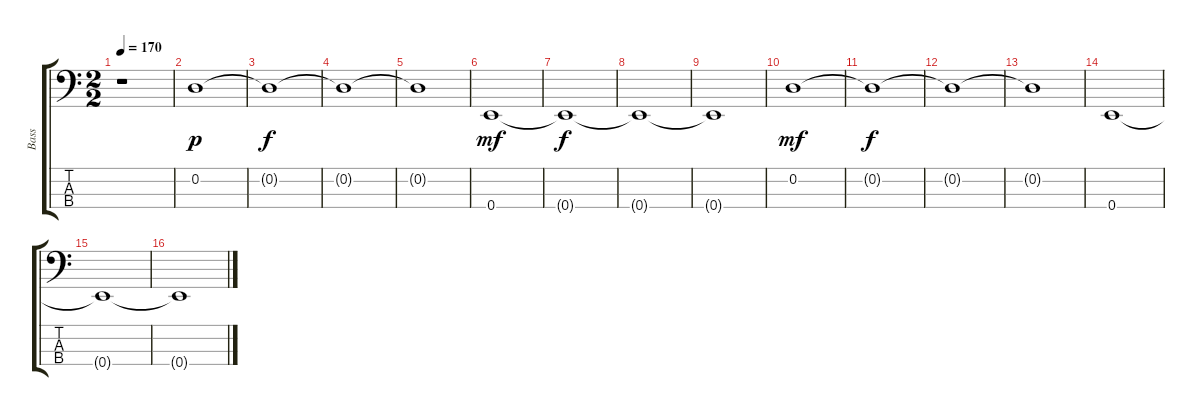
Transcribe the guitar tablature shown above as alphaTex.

\track ("Bass" "Bass") {instrument electricbassfinger}
\staff {score tabs}
\tuning (G2 D2 A1 E1) {hide}
\ts (2 2)
\tempo 170
\clef f4
\ks c
r.1{dy f} |
0.2.1{dy p} |
0.2{t}.1{dy f} |
0.2{t}.1 |
0.2{t}.1 |
0.4.1{dy mf} |
0.4{t}.1{dy f} |
0.4{t}.1 |
0.4{t}.1 |
0.2.1{dy mf} |
0.2{t}.1{dy f} |
0.2{t}.1 |
0.2{t}.1 |
0.4.1 |
0.4{t}.1 |
0.4{t}.1
